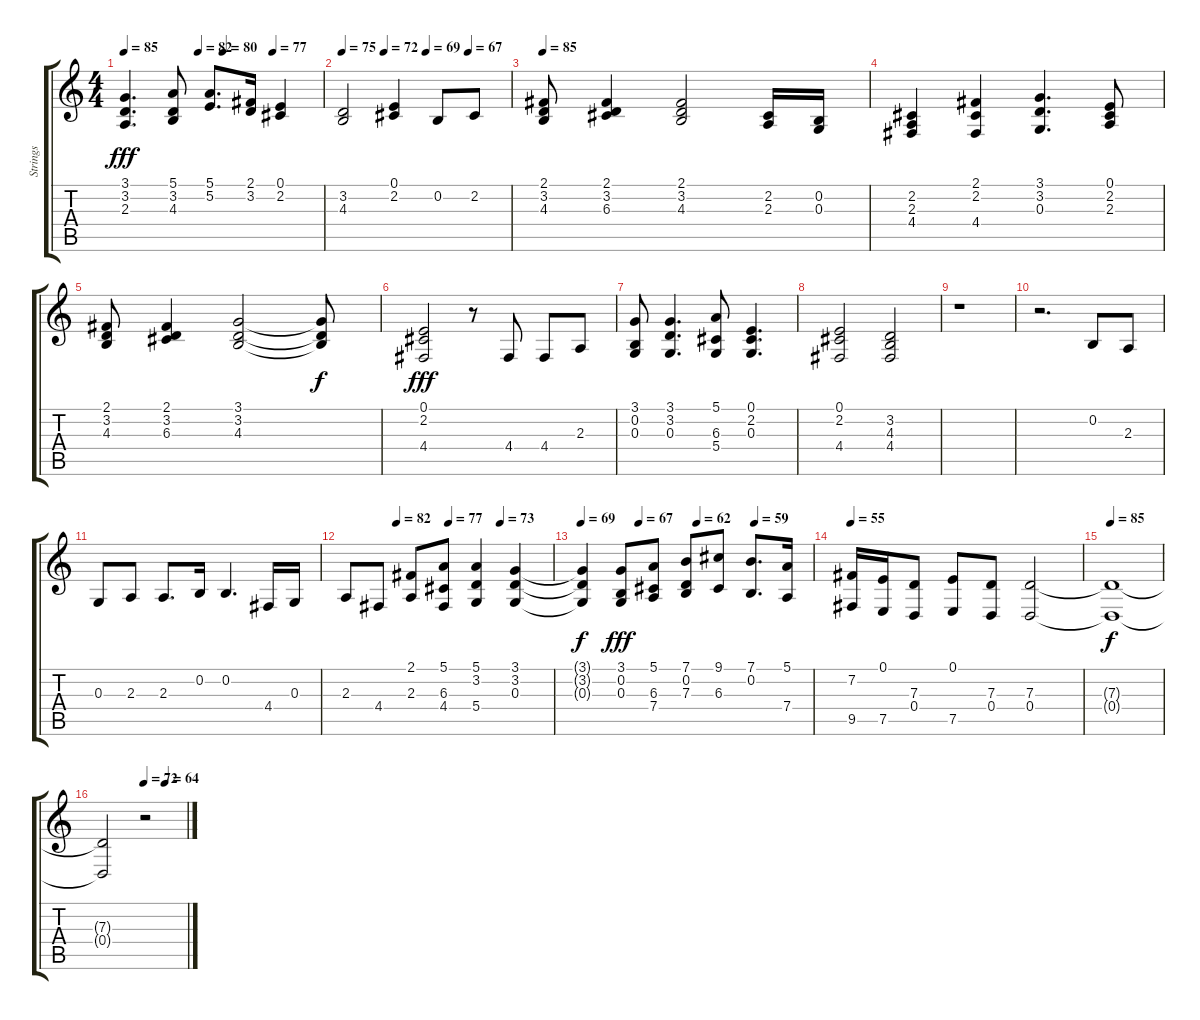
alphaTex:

\track ("Strings" "Strings") {instrument stringensemble1}
\staff {score tabs}
\tuning (E4 B3 G3 D3 A2 E2) {hide}
\ts (4 4)
\tempo 85
\tempo (82 0.375)
\tempo (80 0.5)
\tempo (77 0.75)
\clef g2
\ks c
(3.1 3.2 2.3).4{d dy fff} (5.1 3.2 4.3).8 (5.1 5.2).8{d} (2.1 3.2).16 (0.1 2.2).4 |
\tempo 75
\tempo (72 0.25)
\tempo (69 0.5)
\tempo (67 0.75)
(3.2 4.3).2 (0.1 2.2).4 0.2.8 2.2.8 |
\tempo 85
(2.1 3.2 4.3).8 (2.1 3.2 6.3).4 (2.1 3.2 4.3).2 (2.2 2.3).16 (0.2 0.3).16 |
(2.2 2.3 4.4).4 (2.1 2.2 4.4).4 (3.1 3.2 0.3).4{d} (0.1 2.2 2.3).8 |
(2.1 3.2 4.3).8 (2.1 3.2 6.3).4 (3.1 3.2 4.3).2 (3.1{t} 3.2{t} 4.3{t}).8{dy f} |
(0.1 2.2 4.4).2{dy fff} r.8 4.4.8 4.4.8 2.3.8 |
(3.1 0.2 0.3).8 (3.1 3.2 0.3).4{d} (5.1 6.3 5.4).8 (0.1 2.2 0.3).4{d} |
(0.1 2.2 4.4).2 (3.2 4.3 4.4).2 |
r.1 |
r.2{d} 0.2.8 2.3.8 |
0.3.8 2.3.8 2.3.8{d} 0.2.16 0.2.4{d} 4.4.16 0.3.16 |
\tempo (82 0.25)
\tempo (77 0.5)
\tempo (73 0.75)
2.3.8 4.4.8 (2.1 2.3).8 (5.1 6.3 4.4).8 (5.1 3.2 5.4).4 (3.1 3.2 0.3).4 |
\tempo 69
\tempo (67 0.25)
\tempo (62 0.5)
\tempo (59 0.75)
(3.1{t} 3.2{t} 0.3{t}).4{dy f} (3.1 0.2 0.3).8{dy fff} (5.1 6.3 7.4).8 (7.1 0.2 7.3).8 (9.1 6.3).8 (7.1 0.2).8{d} (5.1 7.4).16 |
\tempo 55
(7.2 9.5).16 (0.1 7.5).16 (7.3 0.4).8 (0.1 7.5).8 (7.3 0.4).8 (7.3 0.4).2 |
\tempo 85
(7.3{t} 0.4{t}).1{dy f} |
\tempo (72 0.5)
\tempo (64 0.75)
(7.3{t} 0.4{t}).2 r.2
